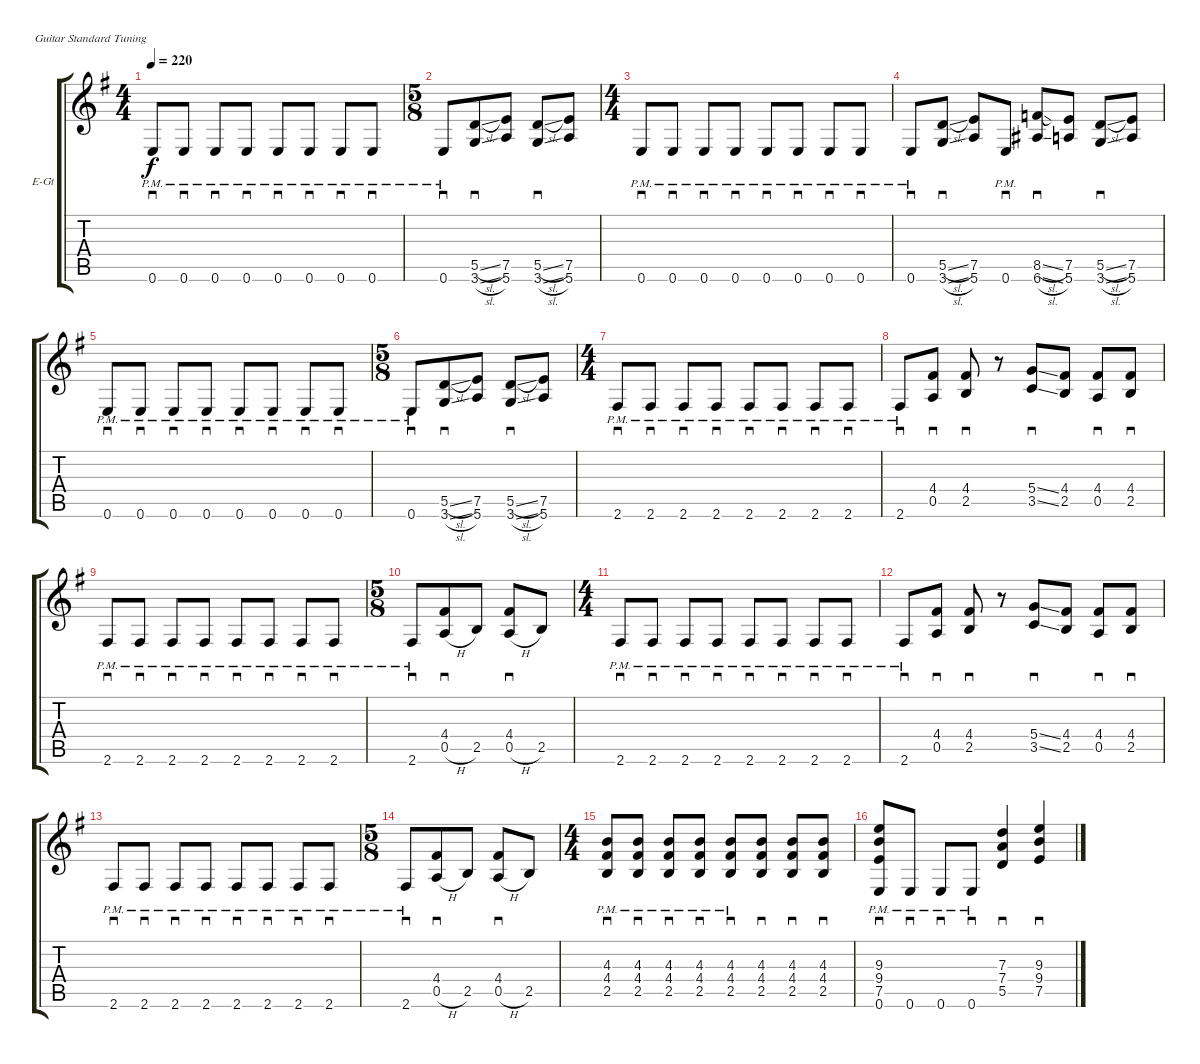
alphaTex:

\defaultSystemsLayout 4
\bracketExtendMode groupsimilarinstruments
\firstSystemTrackNameOrientation horizontal
\otherSystemsTrackNameOrientation horizontal
\chordDiagramsInScore
\track ("Kirk H." "E-Gt") {instrument overdrivenguitar}
\staff {score tabs}
\tuning (E4 B3 G3 D3 A2 E2)
\ts (4 4)
\tempo 220
\clef g2
\ks g
0.6{pm}.8{sd dy f} 0.6{pm}.8{sd} 0.6{pm}.8{sd} 0.6{pm}.8{sd} 0.6{pm}.8{sd} 0.6{pm}.8{sd} 0.6{pm}.8{sd} 0.6{pm}.8{sd} |
\ts (5 8)
0.6{pm}.8{sd} (3.6{sl} 5.5{sl}).8{sd} (5.6 7.5).8 (3.6{sl} 5.5{sl}).8{sd} (5.6 7.5).8 |
\ts (4 4)
0.6{pm}.8{sd} 0.6{pm}.8{sd} 0.6{pm}.8{sd} 0.6{pm}.8{sd} 0.6{pm}.8{sd} 0.6{pm}.8{sd} 0.6{pm}.8{sd} 0.6{pm}.8{sd} |
0.6{pm}.8{sd} (3.6{sl} 5.5{sl}).8{sd} (5.6 7.5).8 0.6{pm}.8{sd} (6.6{sl} 8.5{sl}).8{sd} (5.6 7.5).8 (3.6{sl} 5.5{sl}).8{sd} (5.6 7.5).8 |
0.6{pm}.8{sd} 0.6{pm}.8{sd} 0.6{pm}.8{sd} 0.6{pm}.8{sd} 0.6{pm}.8{sd} 0.6{pm}.8{sd} 0.6{pm}.8{sd} 0.6{pm}.8{sd} |
\ts (5 8)
0.6{pm}.8{sd} (3.6{sl} 5.5{sl}).8{sd} (5.6 7.5).8 (3.6{sl} 5.5{sl}).8{sd} (5.6 7.5).8 |
\ts (4 4)
2.6{pm}.8{sd} 2.6{pm}.8{sd} 2.6{pm}.8{sd} 2.6{pm}.8{sd} 2.6{pm}.8{sd} 2.6{pm}.8{sd} 2.6{pm}.8{sd} 2.6{pm}.8{sd} |
2.6{pm}.8{sd} (0.5 4.4).8{sd} (2.5 4.4).8{sd} r.8 (3.5{ss} 5.4{ss}).8{sd} (4.4 2.5).8 (0.5 4.4).8{sd} (2.5 4.4).8{sd} |
2.6{pm}.8{sd} 2.6{pm}.8{sd} 2.6{pm}.8{sd} 2.6{pm}.8{sd} 2.6{pm}.8{sd} 2.6{pm}.8{sd} 2.6{pm}.8{sd} 2.6{pm}.8{sd} |
\ts (5 8)
2.6{pm}.8{sd} (0.5{h} 4.4).8{sd} 2.5.8 (0.5{h} 4.4).8{sd} 2.5.8 |
\ts (4 4)
2.6{pm}.8{sd} 2.6{pm}.8{sd} 2.6{pm}.8{sd} 2.6{pm}.8{sd} 2.6{pm}.8{sd} 2.6{pm}.8{sd} 2.6{pm}.8{sd} 2.6{pm}.8{sd} |
2.6{pm}.8{sd} (0.5 4.4).8{sd} (2.5 4.4).8{sd} r.8 (3.5{ss} 5.4{ss}).8{sd} (4.4 2.5).8 (0.5 4.4).8{sd} (2.5 4.4).8{sd} |
2.6{pm}.8{sd} 2.6{pm}.8{sd} 2.6{pm}.8{sd} 2.6{pm}.8{sd} 2.6{pm}.8{sd} 2.6{pm}.8{sd} 2.6{pm}.8{sd} 2.6{pm}.8{sd} |
\ts (5 8)
2.6{pm}.8{sd} (0.5{h} 4.4).8{sd} 2.5.8 (0.5{h} 4.4).8{sd} 2.5.8 |
\ts (4 4)
(2.5{pm} 4.4 4.3).8{sd} (2.5{pm} 4.4 4.3).8{sd} (2.5{pm} 4.4 4.3).8{sd} (2.5{pm} 4.4 4.3).8{sd} (2.5{pm} 4.4 4.3).8{sd} (2.5 4.4 4.3).8{sd} (2.5 4.4 4.3).8{sd} (2.5 4.4 4.3).8{sd} |
(0.6{pm} 7.5 9.4 9.3).8{sd} 0.6{pm}.8{sd} 0.6{pm}.8{sd} 0.6{pm}.8{sd} (5.5 7.4 7.3).4{sd} (7.5 9.4 9.3).4{sd}
